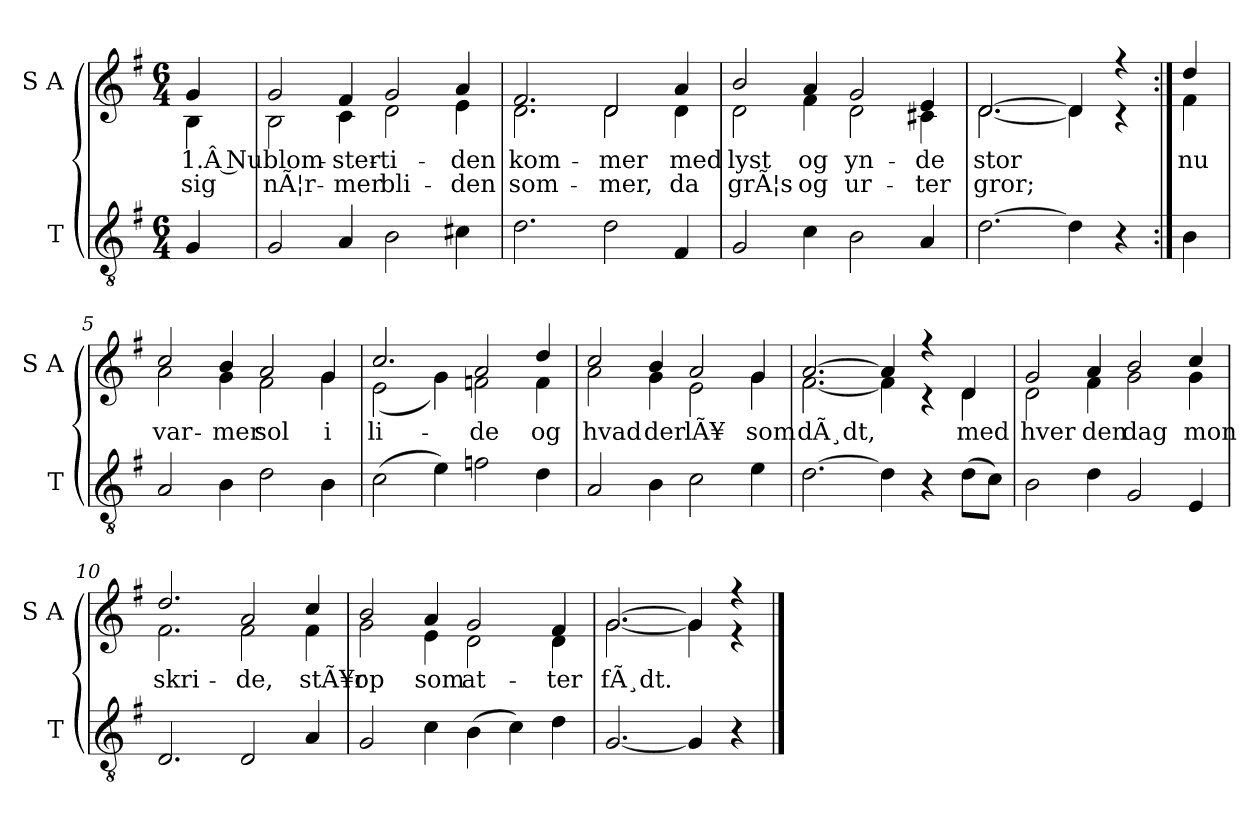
**kern	**kern	**text	**text
*part2	*part1	*part1	*part1
*staff2	*staff1	*staff1	*staff1
*I"T	*I"S A	*	*
*I'T	*I'S A	*	*
*clefGv2	*clefG2	*	*
*k[f#]	*k[f#]	*	*
*M6/4	*M6/4	*	*
=	=	=	=
!	!	!LO:LY:b	!LO:LY:b
*	*^	*	*
4G/	4g/	4B\	1.Â Nu	sig
=1	=1	=1	=1	=1
!	!	!	!LO:LY:b	!LO:LY:b
2G/	2g/	2B\	blom-	nÃ¦r-
!	!	!	!LO:LY:b	!LO:LY:b
4A/	4f#/	4c\	-ster-	-mer
!	!	!	!LO:LY:b	!LO:LY:b
2B\	2g/	2d\	-ti-	bli-
!	!	!	!LO:LY:b	!LO:LY:b
4c#X\	4a/	4e\	-den	-den
=2	=2	=2	=2	=2
!	!	!	!LO:LY:b	!LO:LY:b
2.d\	2.f#/	2.d\	kom-	som-
!	!	!	!LO:LY:b	!LO:LY:b
2d\	2d/	2d\	-mer	-mer,
!	!	!	!LO:LY:b	!LO:LY:b
4F#/	4a/	4d\	med	da
=3	=3	=3	=3	=3
!	!	!	!LO:LY:b	!LO:LY:b
2G/	2b/	2d\	lyst	grÃ¦s
!	!	!	!LO:LY:b	!LO:LY:b
4c\	4a/	4f#\	og	og
!	!	!	!LO:LY:b	!LO:LY:b
2B\	2g/	2d\	yn-	ur-
!	!	!	!LO:LY:b	!LO:LY:b
4A/	4e/	4c#X\	-de	-ter
=4	=4	=4	=4	=4
!	!	!	!LO:LY:b	!LO:LY:b
[2.d\	[2.d/	[2.d\	stor	gror;
4d\]	4d/]	4d\]	.	.
4r	4r	4r	.	.
=4X1:|!	=4X1:|!	=4X1:|!	=4X1:|!	=4X1:|!
!	!	!	!LO:LY:b	!
4B\	4dd/	4f#\	nu	.
=5	=5	=5	=5	=5
!	!	!	!LO:LY:b	!
2A/	2cc/	2a\	var-	.
!	!	!	!LO:LY:b	!
4B\	4b/	4g\	-mer	.
!	!	!	!LO:LY:b	!
2d\	2a/	2f#\	sol	.
!	!	!	!LO:LY:b	!
4B\	4g/	4g\	i	.
!!LO:LB:g=z	!!
=6	=6	=6	=6	=6
!	!	!	!LO:LY:b	!
(2c\	2.cc/	(2e\	li-	.
4e\)	.	4g\)	.	.
!	!	!	!LO:LY:b	!
2fn\	2a/	2fn\	-de	.
!	!	!	!LO:LY:b	!
4d\	4dd/	4f\	og	.
=7	=7	=7	=7	=7
!	!	!	!LO:LY:b	!
2A/	2cc/	2a\	hvad	.
!	!	!	!LO:LY:b	!
4B\	4b/	4g\	der	.
!	!	!	!LO:LY:b	!
2c\	2a/	2e\	lÃ¥	.
!	!	!	!LO:LY:b	!
4e\	4g/	4g\	som	.
=8	=8	=8	=8	=8
!	!	!	!LO:LY:b	!
[2.d\	[2.a/	[2.f#\	dÃ¸dt,	.
4d\]	4a/]	4f#\]	.	.
4r	4r	4r	.	.
!	!	!	!LO:LY:b	!
(8d\L	4d/	4d\	med	.
8c\J)	.	.	.	.
=9	=9	=9	=9	=9
!	!	!	!LO:LY:b	!
2B\	2g/	2d\	hver	.
!	!	!	!LO:LY:b	!
4d\	4a/	4f#\	den	.
!	!	!	!LO:LY:b	!
2G/	2b/	2g\	dag	.
!	!	!	!LO:LY:b	!
4E/	4cc/	4g\	mon	.
=10	=10	=10	=10	=10
!	!	!	!LO:LY:b	!
2.D/	2.dd/	2.f#\	skri-	.
!	!	!	!LO:LY:b	!
2D/	2a/	2f#\	-de,	.
!	!	!	!LO:LY:b	!
4A/	4cc/	4f#\	stÃ¥r	.
!!LO:LB:g=z	!!
=11	=11	=11	=11	=11
!	!	!	!LO:LY:b	!
2G/	2b/	2g\	op	.
!	!	!	!LO:LY:b	!
4c\	4a/	4e\	som	.
!	!	!	!LO:LY:b	!
(4B\	2g/	2d\	at-	.
4c\)	.	.	.	.
!	!	!	!LO:LY:b	!
4d\	4f#/	4d\	-ter	.
=12	=12	=12	=12	=12
!	!	!	!LO:LY:b	!
[2.G/	[2.g/	[2.g\	fÃ¸dt.	.
4G/]	4g/]	4g\]	.	.
4r	4r	4r	.	.
*	*v	*v	*	*
==	==	==	==
*-	*-	*-	*-
